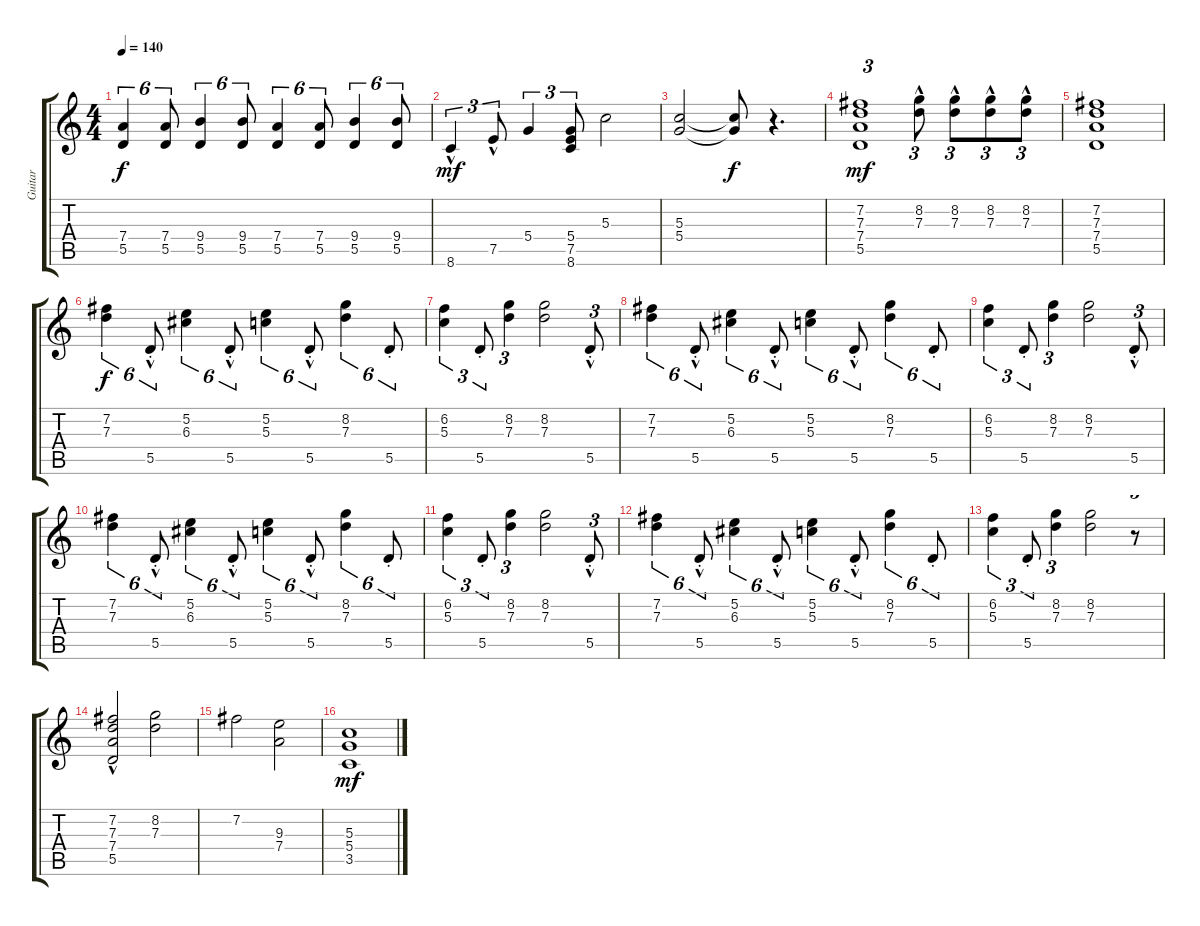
\track ("Guitar" "Guitar") {instrument electricguitarclean}
\staff {score tabs}
\tuning (E4 B3 G3 D3 A2 E2) {hide}
\ts (4 4)
\tempo 140
\clef g2
\ks c
(7.4 5.5).4{tu (6 4) dy f} (7.4 5.5).8{tu (6 4)} (9.4 5.5).4{tu (6 4)} (9.4 5.5).8{tu (6 4)} (7.4 5.5).4{tu (6 4)} (7.4 5.5).8{tu (6 4)} (9.4 5.5).4{tu (6 4)} (9.4 5.5).8{tu (6 4)} |
8.6{hac}.4{tu (3 2) dy mf} 7.5{hac}.8{tu (3 2)} 5.4.4{tu (3 2)} (5.4 7.5 8.6).8{tu (3 2)} 5.3.2 |
(5.3 5.4).2 (5.3{t} 5.4{t}).8{dy f} r.4{d} |
(7.2 7.3 7.4 5.5).1{tu (3 2) dy mf} (8.2{hac} 7.3{hac}).8{tu (3 2)} (8.2{hac} 7.3{hac}).8{tu (3 2)} (8.2{hac} 7.3{hac}).8{tu (3 2)} (8.2{hac} 7.3{hac}).8{tu (3 2)} |
(7.2 7.3 7.4 5.5).1 |
(7.2 7.3).4{tu (6 4) dy f} 5.5{hac st}.8{tu (6 4)} (5.2 6.3).4{tu (6 4)} 5.5{hac st}.8{tu (6 4)} (5.2 5.3).4{tu (6 4)} 5.5{hac st}.8{tu (6 4)} (8.2 7.3).4{tu (6 4)} 5.5{st}.8{tu (6 4)} |
(6.2 5.3).4{tu (3 2)} 5.5{st}.8{tu (3 2)} (8.2 7.3).4{tu (3 2)} (8.2 7.3).2 5.5{hac st}.8{tu (3 2)} |
(7.2 7.3).4{tu (6 4)} 5.5{hac st}.8{tu (6 4)} (5.2 6.3).4{tu (6 4)} 5.5{hac st}.8{tu (6 4)} (5.2 5.3).4{tu (6 4)} 5.5{hac st}.8{tu (6 4)} (8.2 7.3).4{tu (6 4)} 5.5{st}.8{tu (6 4)} |
(6.2 5.3).4{tu (3 2)} 5.5{st}.8{tu (3 2)} (8.2 7.3).4{tu (3 2)} (8.2 7.3).2 5.5{hac st}.8{tu (3 2)} |
(7.2 7.3).4{tu (6 4)} 5.5{hac st}.8{tu (6 4)} (5.2 6.3).4{tu (6 4)} 5.5{hac st}.8{tu (6 4)} (5.2 5.3).4{tu (6 4)} 5.5{hac st}.8{tu (6 4)} (8.2 7.3).4{tu (6 4)} 5.5{st}.8{tu (6 4)} |
(6.2 5.3).4{tu (3 2)} 5.5{st}.8{tu (3 2)} (8.2 7.3).4{tu (3 2)} (8.2 7.3).2 5.5{hac st}.8{tu (3 2)} |
(7.2 7.3).4{tu (6 4)} 5.5{hac st}.8{tu (6 4)} (5.2 6.3).4{tu (6 4)} 5.5{hac st}.8{tu (6 4)} (5.2 5.3).4{tu (6 4)} 5.5{hac st}.8{tu (6 4)} (8.2 7.3).4{tu (6 4)} 5.5{st}.8{tu (6 4)} |
(6.2 5.3).4{tu (3 2)} 5.5{st}.8{tu (3 2)} (8.2 7.3).4{tu (3 2)} (8.2 7.3).2 r.8{tu (3 2)} |
(7.2{hac} 7.3{hac} 7.4 5.5).2 (8.2 7.3).2 |
7.2.2 (9.3 7.4).2 |
(5.3 5.4 3.5).1{dy mf}
